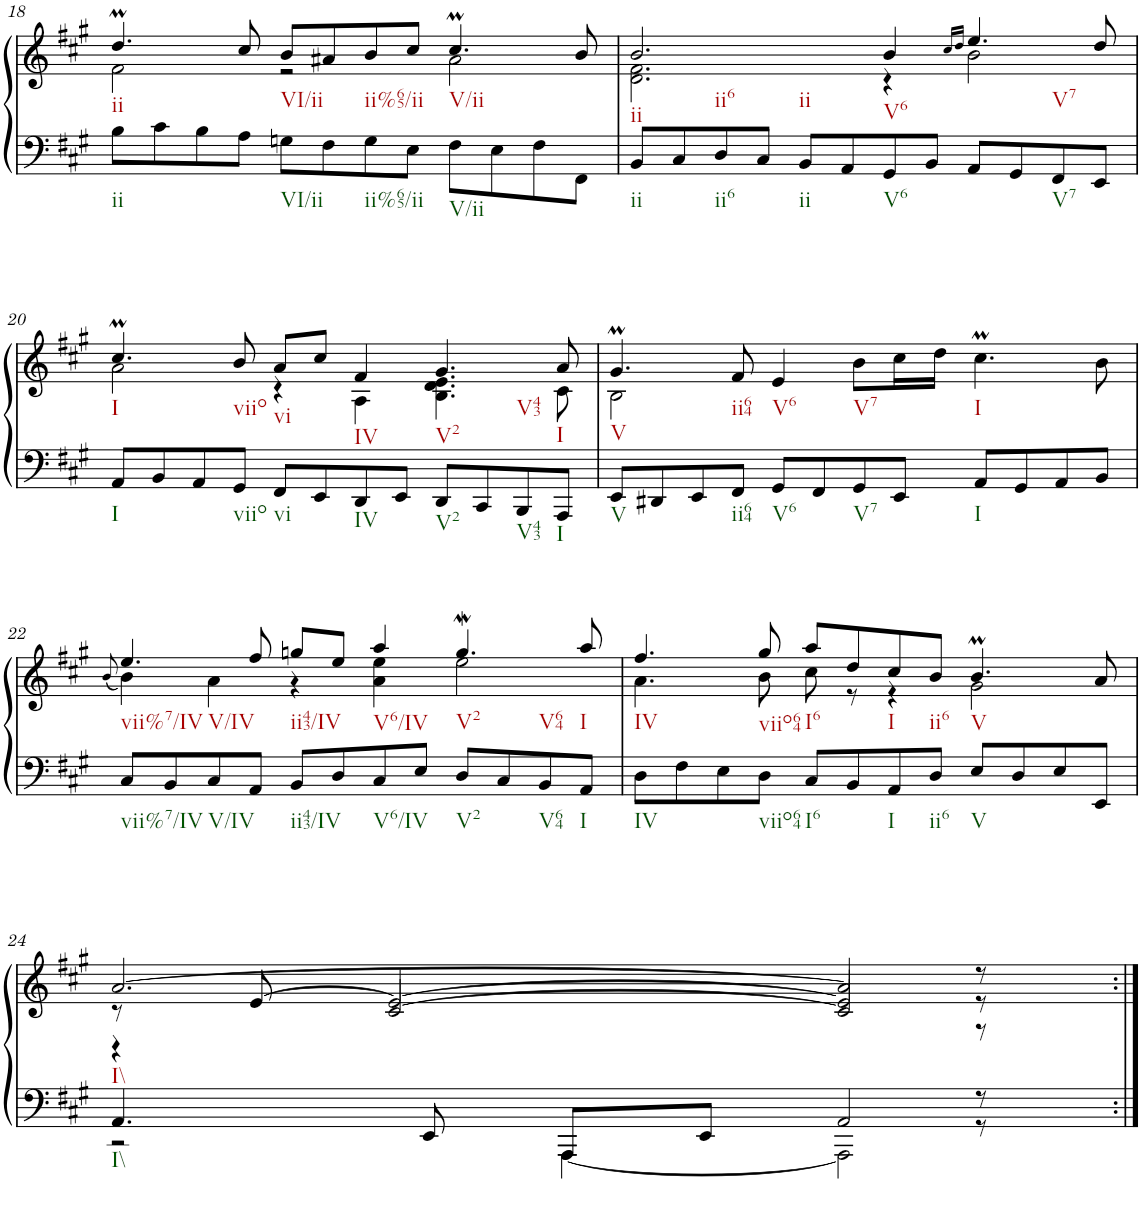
**kern	**kern
*part1	*part1
*staff2	*staff1
*I"unbenannt1	*
!!LO:PB:g=z
*clefF4	*clefG2
*k[f#c#g#]	*k[f#c#g#]
*M3/2	*M3/2
=18	=18
*	*^
8B\L	4.ddM/	2f#\
8c#\	.	.
8B\	.	.
8A\J	8cc#/	.
8Gn\L	8b/L	2r
8F#\	8a#X/	.
8G\	8b/	.
8E\J	8cc#/J	.
8F#\L	4.cc#m/	2a#\
8E\	.	.
8F#\	.	.
8FF#\J	8b/	.
=19	=19	=19
8BB/L	2.b/	2.d\ 2.f#\
8C#/	.	.
8D/	.	.
8C#/J	.	.
8BB/L	.	.
8AA/	.	.
8GG#/	4b/	4r
8BB/J	.	.
.	16qcc#/LL	.
.	16qdd/JJ	.
8AA/L	4.ee/	2b\
8GG#/	.	.
8FF#/	.	.
8EE/J	8dd/	.
!!LO:LB:g=z	!!
=20	=20	=20
8AA/L	4.cc#m/	2a\
8BB/	.	.
8AA/	.	.
8GG#/J	8b/	.
8FF#/L	8a/L	4r
8EE/	8cc#/J	.
8DD/	4f#/	4A\
8EE/J	.	.
8DD/L	4.g#/	4.B\ 4.d\ 4.e\
8CC#/	.	.
8BBB/	.	.
8AAA/J	8a/	8c#\
=21	=21	=21
8EE/L	4.g#m/	2B\
8DD#X/	.	.
8EE/	.	.
8FF#/J	8f#/	.
8GG#/L	4e/	1ryy
8FF#/	.	.
8GG#/	8b\L	.
8EE/J	16cc#\L	.
.	16dd\JJ	.
8AA/L	4.cc#m\	.
8GG#/	.	.
8AA/	.	.
8BB/J	8b\	.
!!LO:LB:g=z	!!
=22	=22	=22
.	.	(8qb/
8C#/L	4.ee/	4b\)
8BB/	.	.
8C#/	.	4a\
8AA/J	8ff#/	.
8BB/L	8ggn/L	4r
8D/	8ee/J	.
8C#/	4aa/	4a\ 4ee\
8E/J	.	.
8D/L	4.ggw/	2ee\
8C#/	.	.
8BB/	.	.
8AA/J	8aa/	.
=23	=23	=23
8D\L	4.ff#/	4.a\
8F#\	.	.
8E\	.	.
8D\J	8gg#/	8b\
8C#/L	8aa/L	8cc#\
8BB/	8dd/	8r
8AA/	8cc#/	4r
8D/J	8b/J	.
8E/L	4.bM/	2g#\
8D/	.	.
8E/	.	.
8EE/J	8a/	.
!!LO:LB:g=z
=24	=24	=24
*^	*	*^
4.AA/	2r	[2.a/	8r	4r
.	.	.	[8e/	.
.	.	.	2e/_	[2c#/
8EE/	.	.	.	.
8AAA/L	[4AAA\	.	.	.
8EE/J	.	.	.	.
2AA/	2AAA\]	2a/]	2e/]	2c#/]
8r	8r	8r	8r	8r
*v	*v	*	*	*
*	*v	*v	*v
=:|!	=:|!
*-	*-
